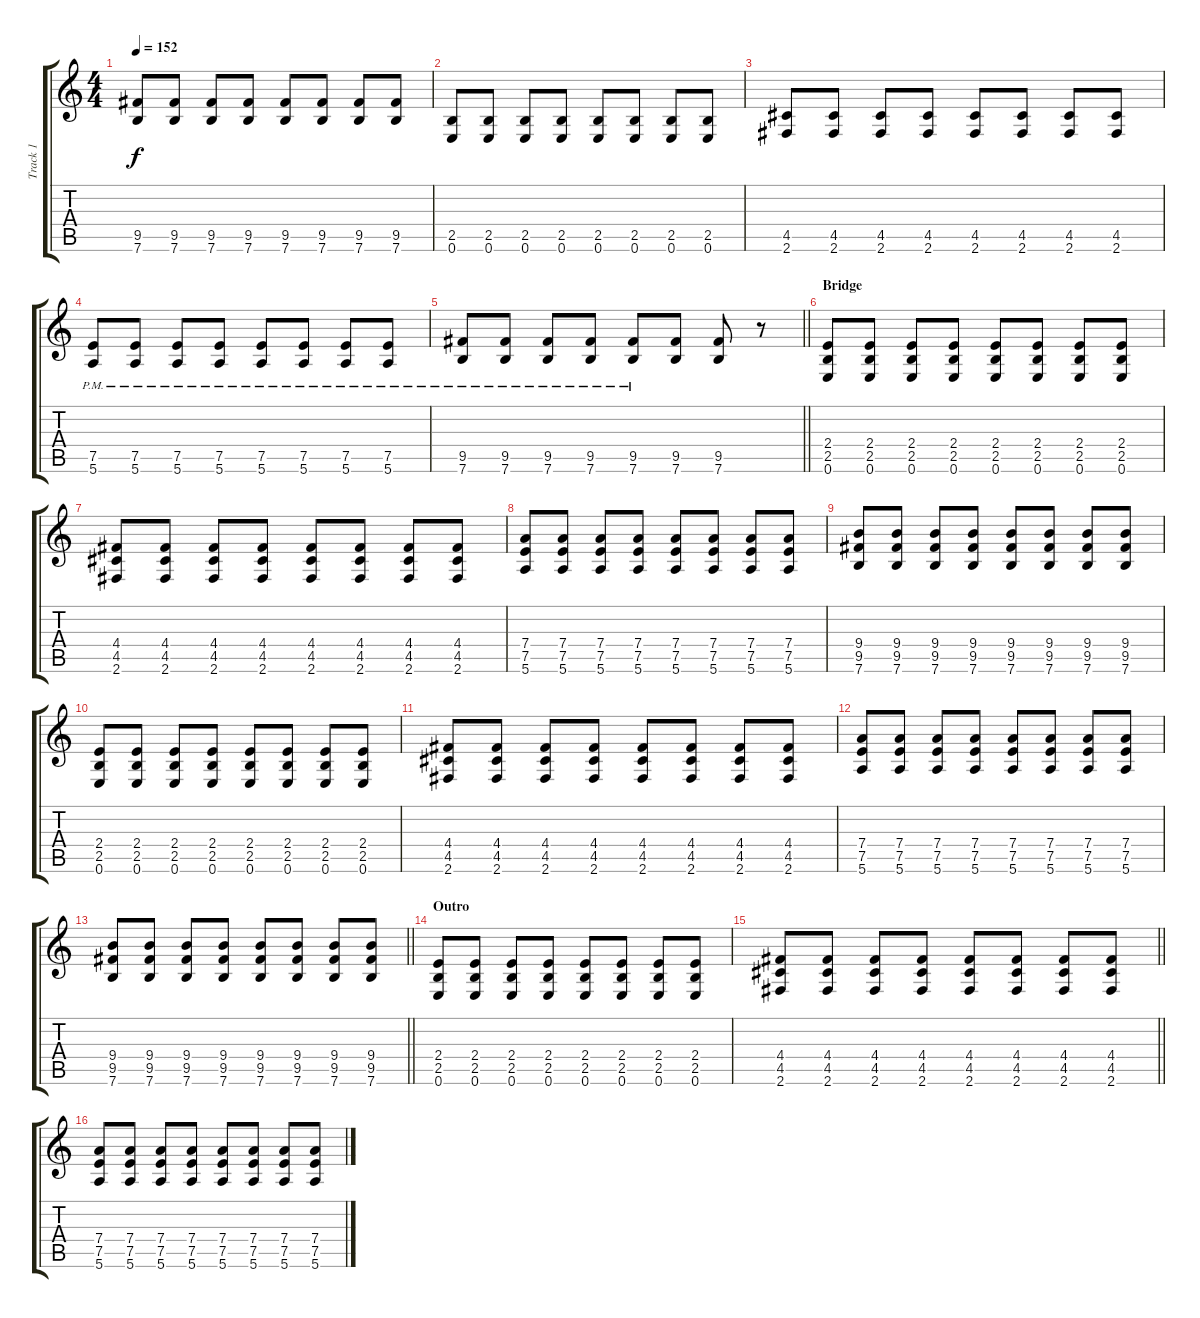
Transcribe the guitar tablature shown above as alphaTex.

\track ("Track 1" "Track 1") {instrument distortionguitar}
\staff {score tabs}
\tuning (E4 B3 G3 D3 A2 E2) {hide}
\ts (4 4)
\tempo 152
\clef g2
\ks c
(9.5 7.6).8{dy f} (9.5 7.6).8 (9.5 7.6).8 (9.5 7.6).8 (9.5 7.6).8 (9.5 7.6).8 (9.5 7.6).8 (9.5 7.6).8 |
(2.5 0.6).8 (2.5 0.6).8 (2.5 0.6).8 (2.5 0.6).8 (2.5 0.6).8 (2.5 0.6).8 (2.5 0.6).8 (2.5 0.6).8 |
(4.5 2.6).8 (4.5 2.6).8 (4.5 2.6).8 (4.5 2.6).8 (4.5 2.6).8 (4.5 2.6).8 (4.5 2.6).8 (4.5 2.6).8 |
(7.5{pm} 5.6{pm}).8 (7.5{pm} 5.6{pm}).8 (7.5{pm} 5.6{pm}).8 (7.5{pm} 5.6{pm}).8 (7.5{pm} 5.6{pm}).8 (7.5{pm} 5.6{pm}).8 (7.5{pm} 5.6{pm}).8 (7.5{pm} 5.6{pm}).8 |
\barLineRight lightlight
(9.5{pm} 7.6{pm}).8 (9.5{pm} 7.6{pm}).8 (9.5{pm} 7.6{pm}).8 (9.5{pm} 7.6{pm}).8 (9.5{pm} 7.6{pm}).8 (9.5 7.6).8 (9.5 7.6).8 r.8 |
\section ("" "Bridge")
(2.4 2.5 0.6).8 (2.4 2.5 0.6).8 (2.4 2.5 0.6).8 (2.4 2.5 0.6).8 (2.4 2.5 0.6).8 (2.4 2.5 0.6).8 (2.4 2.5 0.6).8 (2.4 2.5 0.6).8 |
(4.4 4.5 2.6).8 (4.4 4.5 2.6).8 (4.4 4.5 2.6).8 (4.4 4.5 2.6).8 (4.4 4.5 2.6).8 (4.4 4.5 2.6).8 (4.4 4.5 2.6).8 (4.4 4.5 2.6).8 |
(7.4 7.5 5.6).8 (7.4 7.5 5.6).8 (7.4 7.5 5.6).8 (7.4 7.5 5.6).8 (7.4 7.5 5.6).8 (7.4 7.5 5.6).8 (7.4 7.5 5.6).8 (7.4 7.5 5.6).8 |
(9.4 9.5 7.6).8 (9.4 9.5 7.6).8 (9.4 9.5 7.6).8 (9.4 9.5 7.6).8 (9.4 9.5 7.6).8 (9.4 9.5 7.6).8 (9.4 9.5 7.6).8 (9.4 9.5 7.6).8 |
(2.4 2.5 0.6).8 (2.4 2.5 0.6).8 (2.4 2.5 0.6).8 (2.4 2.5 0.6).8 (2.4 2.5 0.6).8 (2.4 2.5 0.6).8 (2.4 2.5 0.6).8 (2.4 2.5 0.6).8 |
(4.4 4.5 2.6).8 (4.4 4.5 2.6).8 (4.4 4.5 2.6).8 (4.4 4.5 2.6).8 (4.4 4.5 2.6).8 (4.4 4.5 2.6).8 (4.4 4.5 2.6).8 (4.4 4.5 2.6).8 |
(7.4 7.5 5.6).8 (7.4 7.5 5.6).8 (7.4 7.5 5.6).8 (7.4 7.5 5.6).8 (7.4 7.5 5.6).8 (7.4 7.5 5.6).8 (7.4 7.5 5.6).8 (7.4 7.5 5.6).8 |
\barLineRight lightlight
(9.4 9.5 7.6).8 (9.4 9.5 7.6).8 (9.4 9.5 7.6).8 (9.4 9.5 7.6).8 (9.4 9.5 7.6).8 (9.4 9.5 7.6).8 (9.4 9.5 7.6).8 (9.4 9.5 7.6).8 |
\section ("" "Outro")
(2.4 2.5 0.6).8 (2.4 2.5 0.6).8 (2.4 2.5 0.6).8 (2.4 2.5 0.6).8 (2.4 2.5 0.6).8 (2.4 2.5 0.6).8 (2.4 2.5 0.6).8 (2.4 2.5 0.6).8 |
\barLineRight lightlight
(4.4 4.5 2.6).8 (4.4 4.5 2.6).8 (4.4 4.5 2.6).8 (4.4 4.5 2.6).8 (4.4 4.5 2.6).8 (4.4 4.5 2.6).8 (4.4 4.5 2.6).8 (4.4 4.5 2.6).8 |
(7.4 7.5 5.6).8 (7.4 7.5 5.6).8 (7.4 7.5 5.6).8 (7.4 7.5 5.6).8 (7.4 7.5 5.6).8 (7.4 7.5 5.6).8 (7.4 7.5 5.6).8 (7.4 7.5 5.6).8
